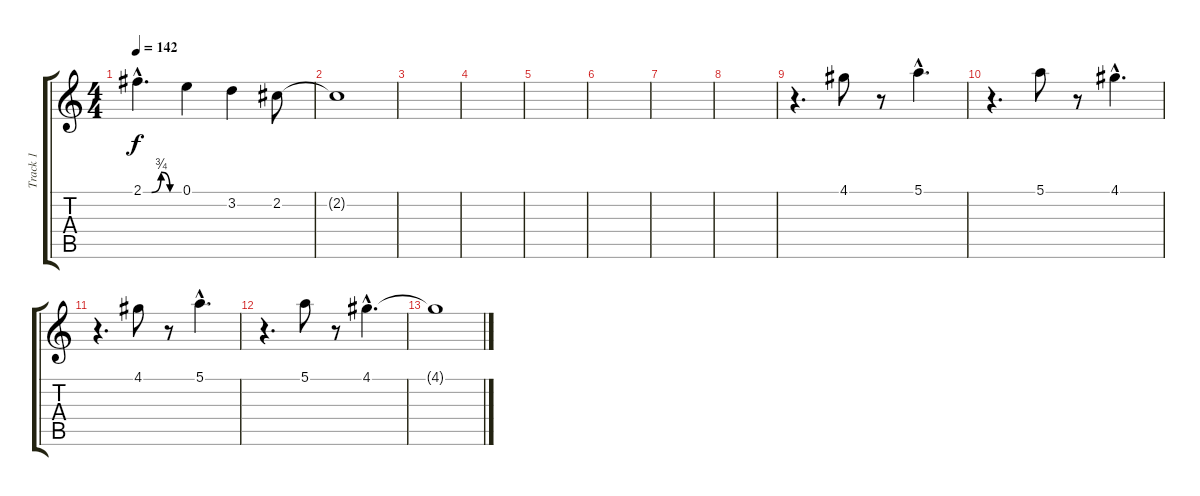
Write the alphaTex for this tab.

\track ("Track 1" "Track 1") {instrument overdrivenguitar}
\staff {score tabs}
\tuning (E4 B3 G3 D3 A2 E2) {hide}
\ts (4 4)
\tempo 142
\clef g2
\ks c
2.1{be (custom 0 0 14 0 30 3 45 0 60 0) hac}.4{d dy f} 0.1.4 3.2.4 2.2.8 |
2.2{t}.1 |
|
|
|
|
|
|
r.4{d} 4.1.8 r.8 5.1{hac}.4{d} |
r.4{d} 5.1.8 r.8 4.1{hac}.4{d} |
r.4{d} 4.1.8 r.8 5.1{hac}.4{d} |
r.4{d} 5.1.8 r.8 4.1{hac}.4{d volume 5} |
4.1{t}.1
